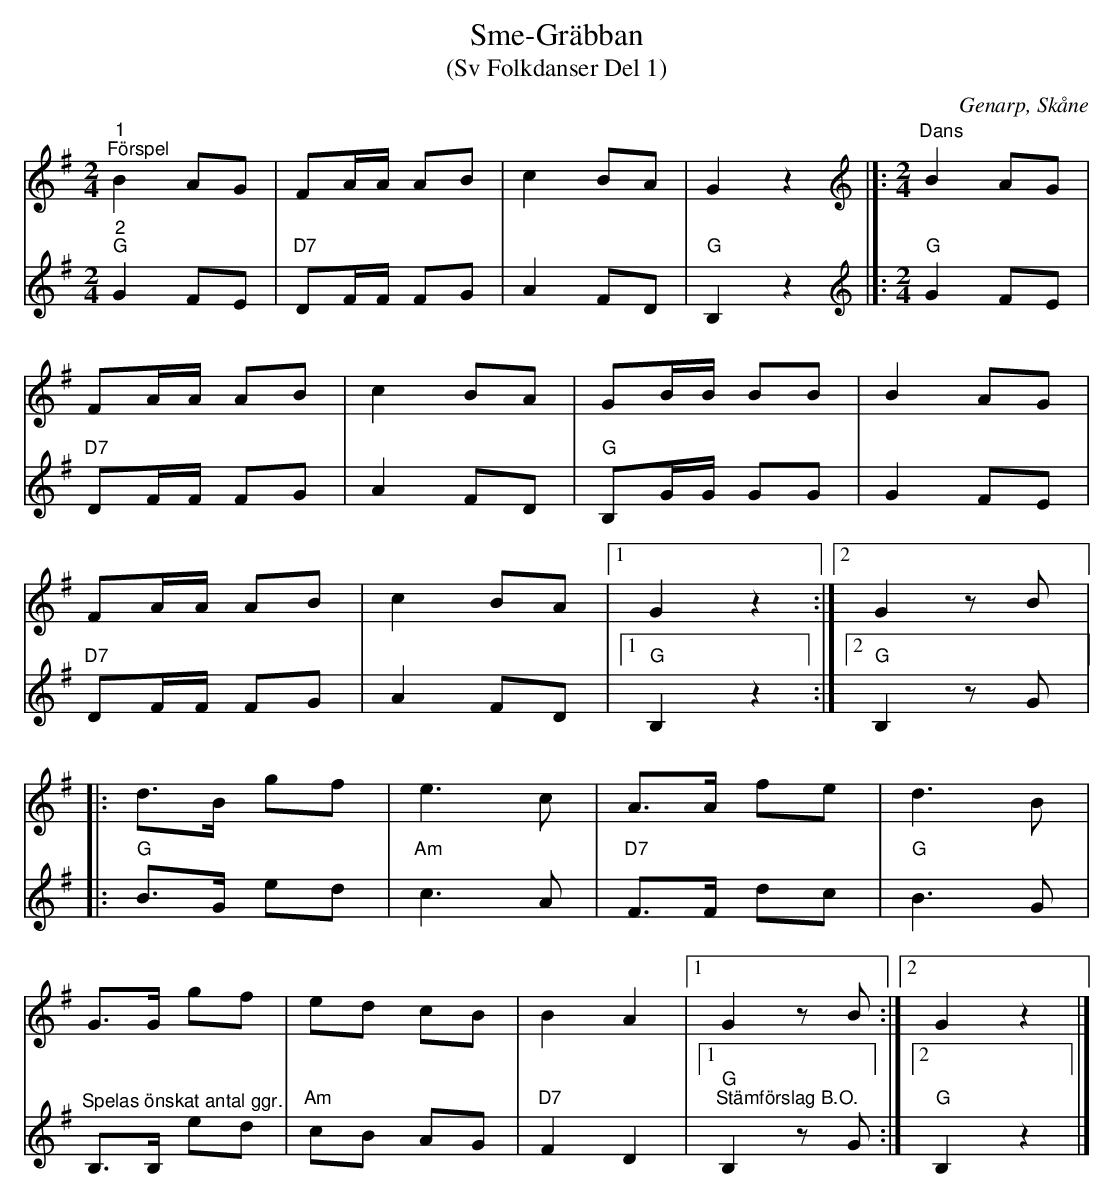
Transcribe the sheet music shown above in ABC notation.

X:1
T:Sme-Gräbban
T:(Sv Folkdanser Del 1)
O:Genarp, Skåne
L:1/8
M:2/4
K:G
V:1
"^1""^Förspel" B2 AG | FA/A/ AB | c2 BA | G2 z2 |]:[K:G][M:2/4][K:treble]"^Dans" B2 AG |
FA/A/ AB | c2 BA | GB/B/ BB | B2 AG |
FA/A/ AB | c2 BA |1 G2 z2 :|2 G2 z B |:
d>B gf | e3 c | A>A fe | d3 B |
G>G gf | ed cB | B2 A2 |1 G2 z B :|2 G2 z2 |]
V:2
"^2""G" G2 FE |"D7" DF/F/ FG | A2 FD |"G" B,2 z2 |]:[K:G][M:2/4][K:treble]"G" G2 FE |
"D7" DF/F/ FG | A2 FD |"G" B,G/G/ GG | G2 FE |
"D7" DF/F/ FG | A2 FD |1"G" B,2 z2 :|2 "G" B,2 z G |:
"G" B>G ed |"Am" c3 A |"D7" F>F dc |"G" B3 G |
"^Spelas önskat antal ggr." B,>B, ed |"Am" cB AG |"D7" F2 D2 |1"G" "^Stämförslag B.O." B,2 z G :|2"G" B,2 z2 |]
